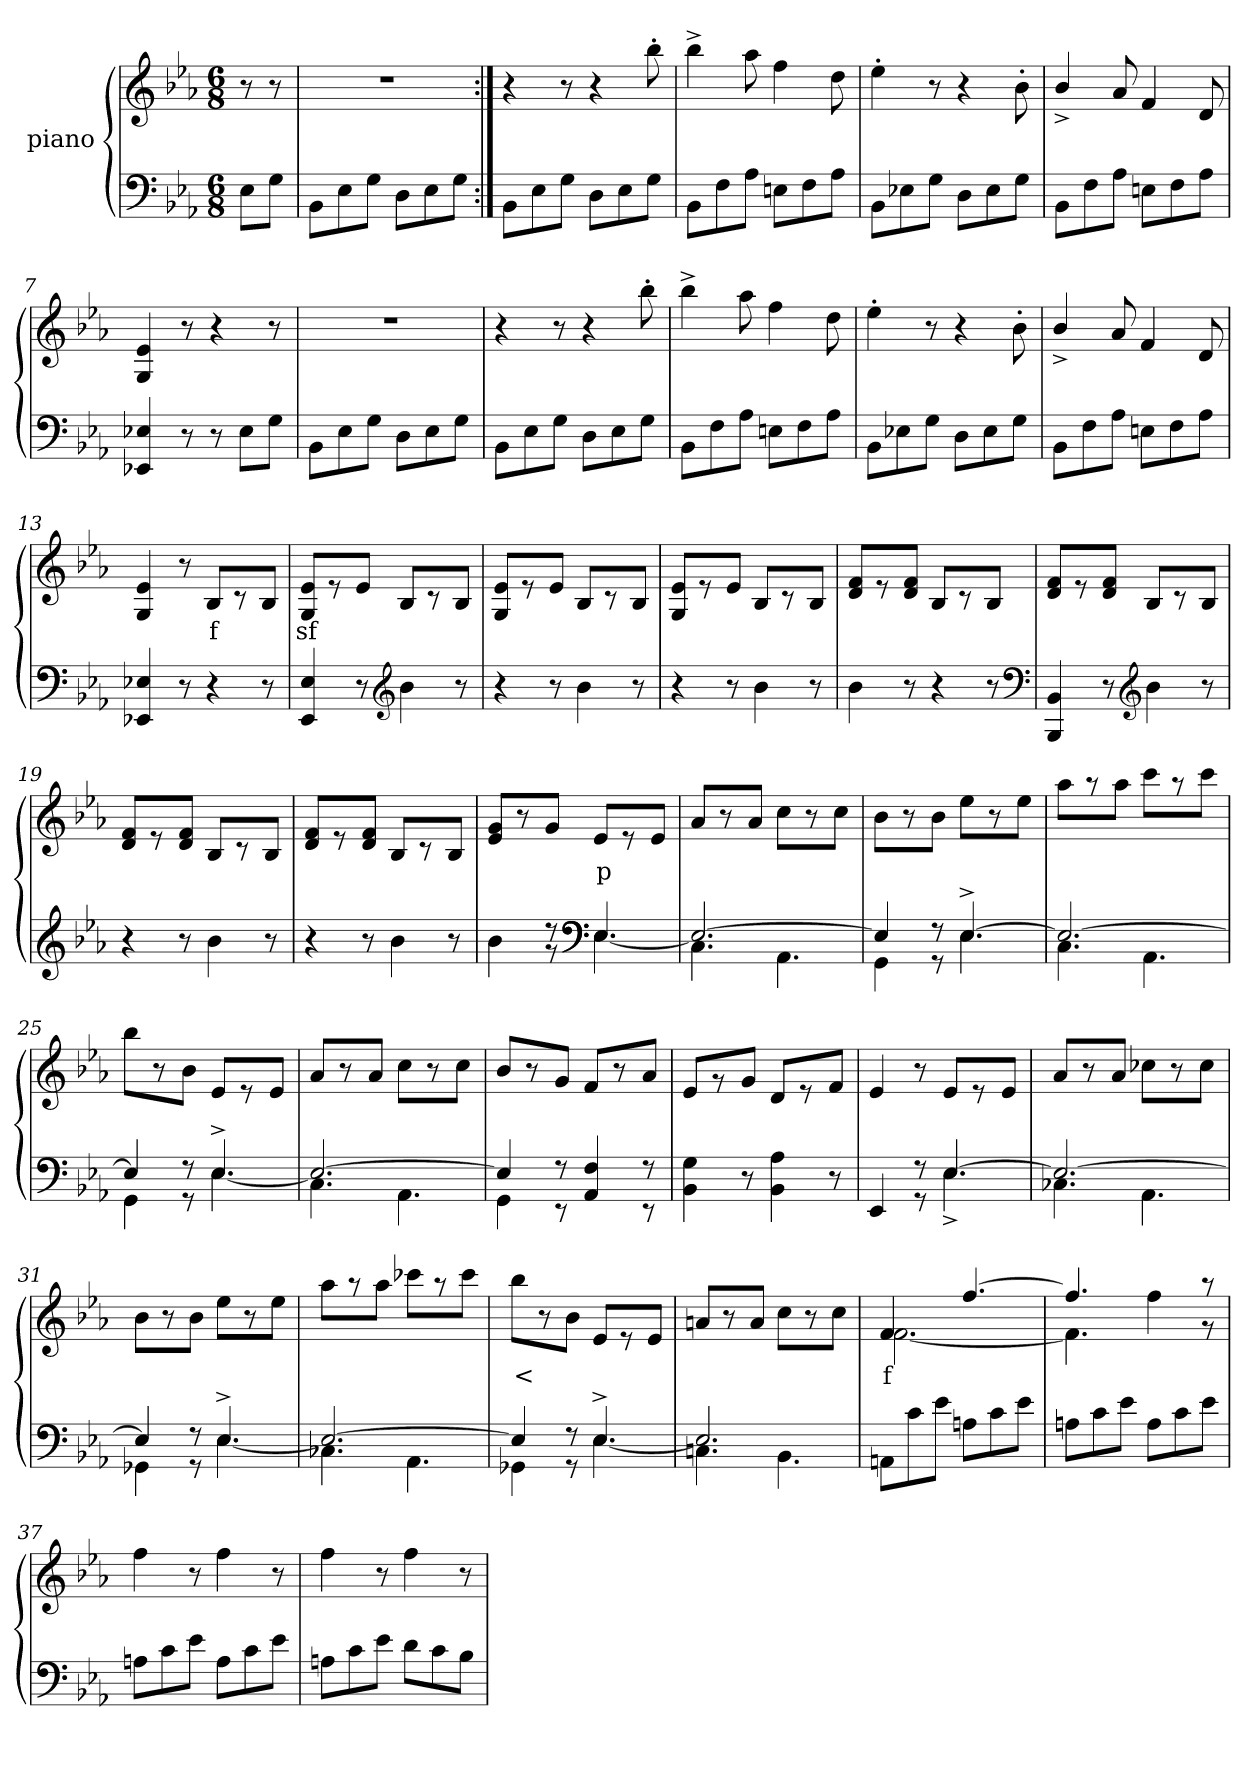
**kern	**kern	**text
*part2	*part1	*part1
*staff2	*staff1	*staff1
*	*I"piano	*
*clefF4	*clefG2	*
*k[b-e-a-]	*k[b-e-a-]	*
*E-:	*E-:	*
*M6/8	*M6/8	*
=1	=1	=1
8E-L	8r	p
8GJ	8r	.
=2	=2	=2
8BB-L	2.r	.
8E-	.	.
8GJ	.	.
8DL	.	.
8E-	.	.
8GJ	.	.
=3:|!	=3:|!	=3:|!
8BB-L	4r	.
8E-	.	.
8GJ	8r	.
8DL	4r	.
8E-	.	.
8GJ	8bb-'>	.
=4	=4	=4
8BB-L	4bb-^>	.
8F	.	.
8A-J	8aa-	.
8EnL	4ff	.
8F	.	.
8A-J	8dd	.
=5	=5	=5
8BB-L	4ee-'>	.
8E-X	.	.
8GJ	8r	.
8DL	4r	.
8E-	.	.
8GJ	8b-'>	.
=6	=6	=6
8BB-L	4b-^>/	.
8F	.	.
8A-J	8a-	.
8EnL	4f	.
8F	.	.
8A-J	8d	.
=7	=7	=7
4EE-X 4E-X	4G 4e-	.
8r	8r	.
8r	4r	.
8E-L	.	.
8GJ	8r	.
=8	=8	=8
8BB-L	2.r	.
8E-	.	.
8GJ	.	.
8DL	.	.
8E-	.	.
8GJ	.	.
=9	=9	=9
8BB-L	4r	.
8E-	.	.
8GJ	8r	.
8DL	4r	.
8E-	.	.
8GJ	8bb-'>	.
=10	=10	=10
8BB-L	4bb-^>	.
8F	.	.
8A-J	8aa-	.
8EnL	4ff	.
8F	.	.
8A-J	8dd	.
=11	=11	=11
8BB-L	4ee-'>	.
8E-X	.	.
8GJ	8r	.
8DL	4r	.
8E-	.	.
8GJ	8b-'>	.
=12	=12	=12
8BB-L	4b-^>/	.
8F	.	.
8A-J	8a-	.
8EnL	4f	.
8F	.	.
8A-J	8d	.
=13	=13	=13
4EE-X 4E-X	4G 4e-	.
8r	8r	.
4r	8B-L	f
.	8r	.
8r	8B-J	.
=14	=14	=14
4EE- 4E-	8G 8e-L	sf
.	8r	.
8r	8e-J	.
*clefG2	*	*
4b-	8B-L	.
.	8r	.
8r	8B-J	.
=15	=15	=15
4r	8G 8e-L	.
.	8r	.
8r	8e-J	.
4b-	8B-L	.
.	8r	.
8r	8B-J	.
=16	=16	=16
4r	8G 8e-L	.
.	8r	.
8r	8e-J	.
4b-	8B-L	.
.	8r	.
8r	8B-J	.
=17	=17	=17
4b-	8d 8fL	.
.	8r	.
8r	8d 8fJ	.
4r	8B-L	.
.	8r	.
8r	8B-J	.
*clefF4	*	*
=18	=18	=18
4BBB- 4BB-	8d 8fL	.
.	8r	.
8r	8d 8fJ	.
*clefG2	*	*
4b-	8B-L	.
.	8r	.
8r	8B-J	.
=19	=19	=19
4r	8d 8fL	.
.	8r	.
8r	8d 8fJ	.
4b-	8B-L	.
.	8r	.
8r	8B-J	.
=20	=20	=20
4r	8d 8fL	.
.	8r	.
8r	8d 8fJ	.
4b-	8B-L	.
.	8r	.
8r	8B-J	.
=21	=21	=21
*^	*	*
4ryy	4b-	8e- 8gL	.
.	.	8r	.
8r	8r	8gJ	.
*clefF4	*	*	*
4.E-	[4.E-	8e-L	p
.	.	8r	.
.	.	8e-J	.
=22	=22	=22	=22
2.E-_	4.C	8a-L	.
.	.	8r	.
.	.	8a-J	.
.	4.AA-	8ccL	.
.	.	8r	.
.	.	8ccJ	.
=23	=23	=23	=23
4E-]	4GG	8b-L	.
.	.	8r	.
8r	8r	8b-J	.
[4.E-^>	4.E-	8ee-L	.
.	.	8r	.
.	.	8ee-J	.
=24	=24	=24	=24
2.E-_	4.C	8aa-L	.
.	.	8r	.
.	.	8aa-J	.
.	4.AA-	8cccL	.
.	.	8r	.
.	.	8cccJ	.
=25	=25	=25	=25
4E-]	4GG	8bb-L	.
.	.	8r	.
8r	8r	8b-J	.
4.E-^>	[4.E-	8e-L	.
.	.	8r	.
.	.	8e-J	.
=26	=26	=26	=26
2.E-_	4.C	8a-L	.
.	.	8r	.
.	.	8a-J	.
.	4.AA-	8ccL	.
.	.	8r	.
.	.	8ccJ	.
=27	=27	=27	=27
4E-]	4GG	8b-L	.
.	.	8r	.
8r	8r	8gJ	.
4AA- 4F	4ryy	8fL	.
.	.	8r	.
8r	8r	8a-J	.
*v	*v	*	*
=28	=28	=28
4BB- 4G	8e-L	.
.	8r	.
8r	8gJ	.
4BB- 4A-	8dL	.
.	8r	.
8r	8fJ	.
=29	=29	=29
*^	*	*
4ryy	4EE-	4e-	.
8r	8r	8r	.
[4.E-	4.E-^>	8e-L	.
.	.	8r	.
.	.	8e-J	.
=30	=30	=30	=30
2.E-_	4.C-X	8a-L	.
.	.	8r	.
.	.	8a-J	.
.	4.AA-	8cc-XL	.
.	.	8r	.
.	.	8cc-J	.
=31	=31	=31	=31
4E-]	4GG-X	8b-L	.
.	.	8r	.
8r	8r	8b-J	.
4.E-^>	[4.E-	8ee-L	.
.	.	8r	.
.	.	8ee-J	.
=32	=32	=32	=32
2.E-_	4.C-X	8aa-L	.
.	.	8r	.
.	.	8aa-J	.
.	4.AA-	8ccc-XL	.
.	.	8r	.
.	.	8ccc-J	.
=33	=33	=33	=33
4E-]	4GG-X	8bb-L	<
.	.	8r	.
8r	8r	8b-J	.
4.E-^>	[4.E-	8e-L	.
.	.	8r	.
.	.	8e-J	.
=34	=34	=34	=34
2.E-]	4.Cn	8anL	.
.	.	8r	.
.	.	8aJ	.
.	4.BB-	8ccL	.
.	.	8r	.
.	.	8ccJ	.
*v	*v	*	*
=35	=35	=35
*	*^	*
8AAnL	4.f	[2.f	f
8c	.	.	.
8e-J	.	.	.
8AnL	[4.ff	.	.
8c	.	.	.
8e-J	.	.	.
=36	=36	=36	=36
8AnL	4.ff]	4.f]	.
8c	.	.	.
8e-J	.	.	.
8AL	4ryy	4ff	.
8c	.	.	.
8e-J	8r	8r	.
*	*v	*v	*
=37	=37	=37
8AnL	4ff	.
8c	.	.
8e-J	8r	.
8AL	4ff	.
8c	.	.
8e-J	8r	.
=38	=38	=38
8AnL	4ff	.
8c	.	.
8e-J	8r	.
8dL	4ff	.
8c	.	.
8B-J	8r	.
=	=	=
*-	*-	*-
